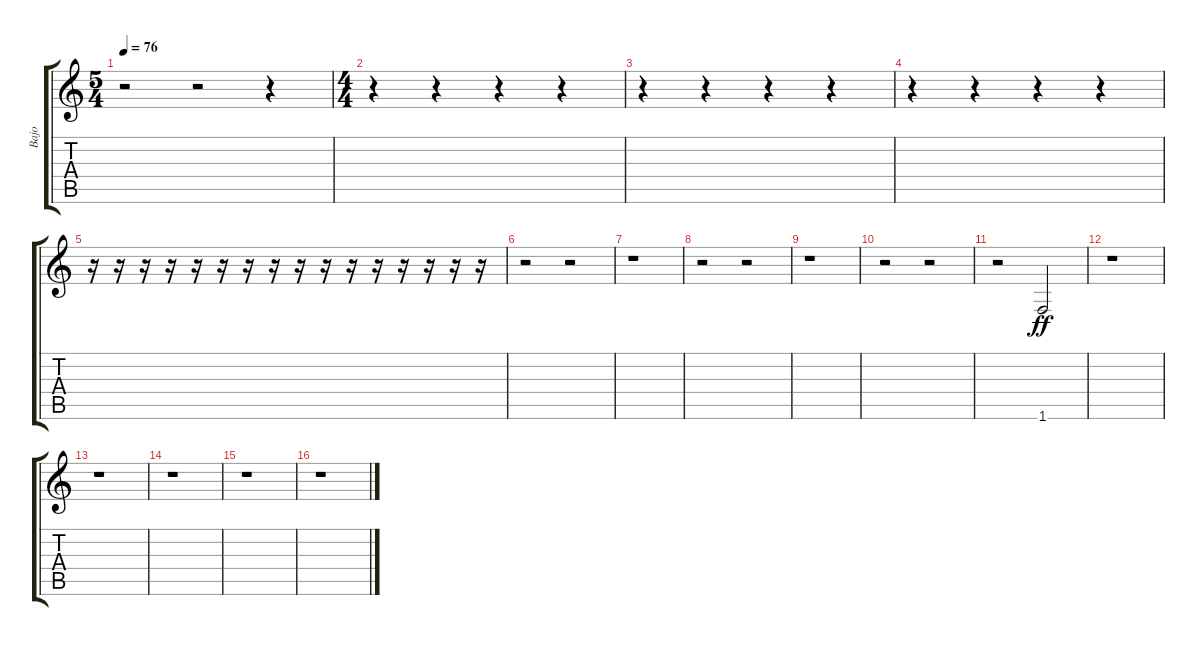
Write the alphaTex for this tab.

\track ("Bajo" "Bajo") {instrument fretlessbass}
\staff {score tabs}
\tuning (E4 B3 G3 D3 A2 E2) {hide}
\ts (5 4)
\tempo 76
\clef g2
\ks c
r.2{dy ff} r.2 r.4 |
\ts (4 4)
r.4 r.4 r.4 r.4 |
r.4 r.4 r.4 r.4 |
r.4 r.4 r.4 r.4 |
r.16 r.16 r.16 r.16 r.16 r.16 r.16 r.16 r.16 r.16 r.16 r.16 r.16 r.16 r.16 r.16 |
r.2 r.2 |
r.1 |
r.2 r.2 |
r.1 |
r.2 r.2 |
r.2 1.6.2 |
r.1 |
r.1 |
r.1 |
r.1 |
r.1
